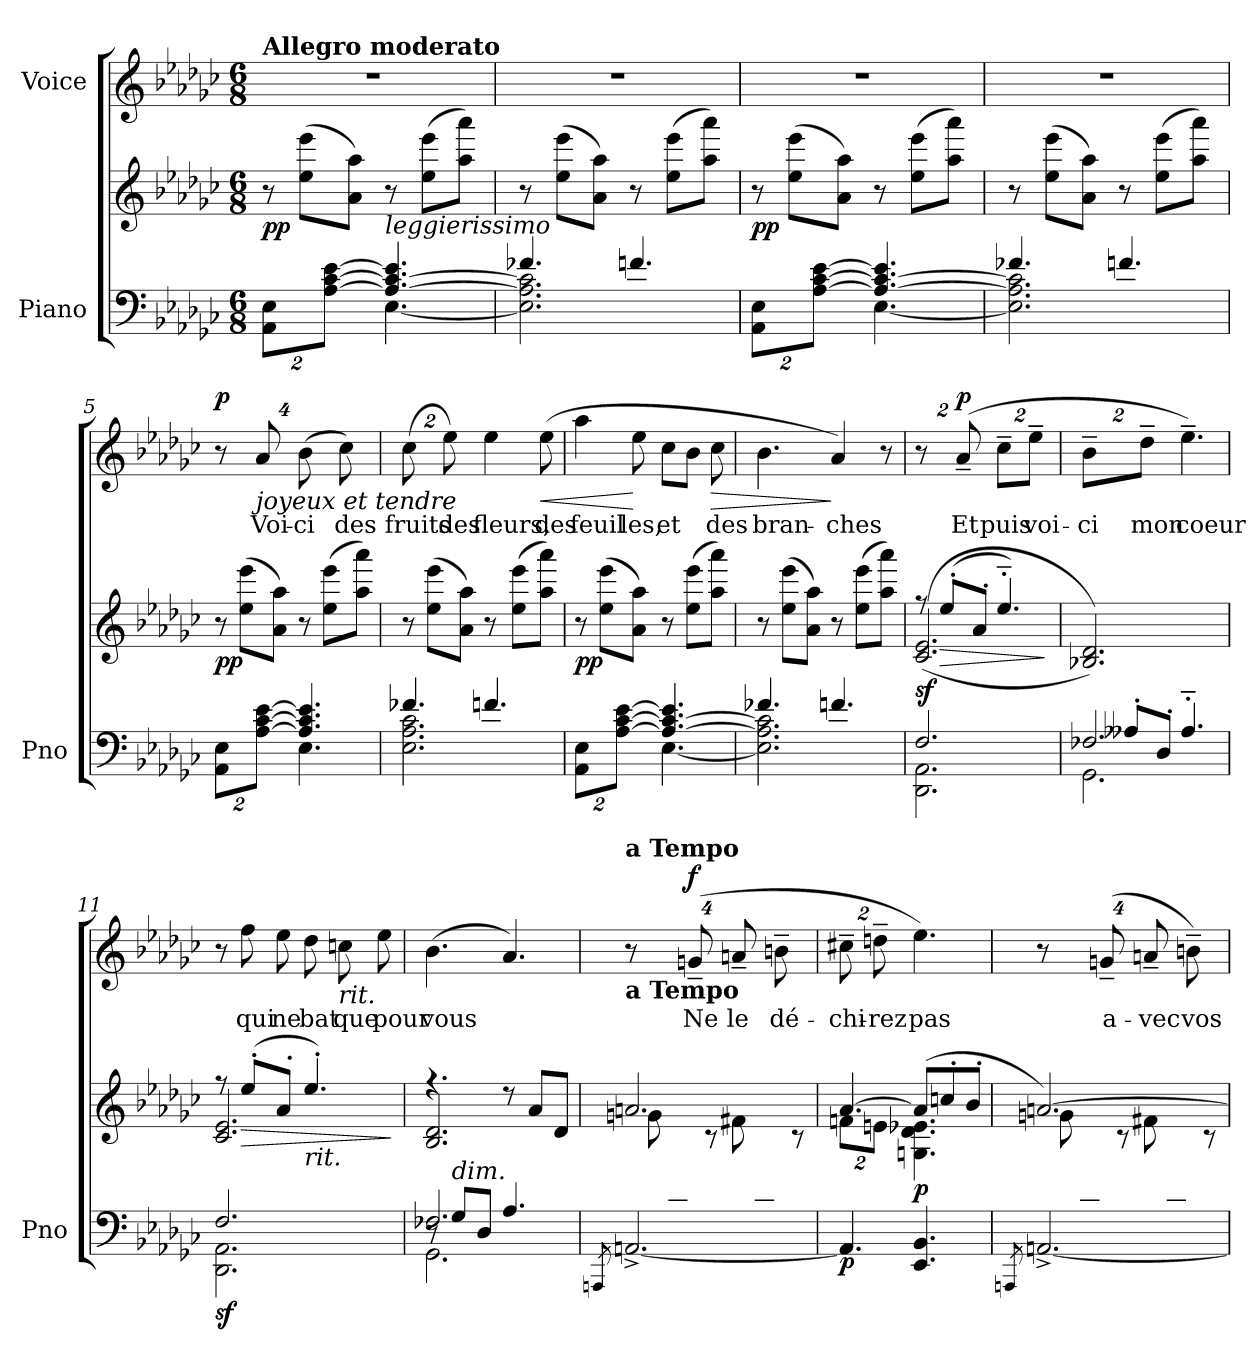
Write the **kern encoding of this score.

**kern	**kern	**dynam	**kern	**text	**dynam
*part2	*part2	*part2	*part1	*part1	*part1
*staff3	*staff2	*staff2/3	*staff1	*staff1	*staff1
*I"Piano	*	*	*I"Voice	*	*
*I'Pno	*	*	*	*	*
*clefF4	*clefG2	*	*clefG2	*	*
*k[b-e-a-d-g-c-]	*k[b-e-a-d-g-c-]	*	*k[b-e-a-d-g-c-]	*	*
*M6/8	*M6/8	*	*M6/8	*	*
*Xbrackettup	*	*	*	*	*
=1	=1	=1	=1	=1	=1
*^	*	*	*	*	*
!	!	!	!	!LO:TX:a:B:t=Allegro moderato	!	!
!	!	!	!LO:DY:b	!	!	!
16%3AA-\ 16%3E-\L	4.ryy	8r	pp	2.r	.	.
.	.	(8ee-\ 8eee-\L	.	.	.	.
[16%3A-\ [16%3c-\ [16%3e-\J	.	.	.	.	.	.
.	.	8a-\ 8aa-\J)	.	.	.	.
!	!	!LO:TX:b:i:t=leggierissimo	!	!	!	!
4.A-/_ 4.c-/_ 4.e-/]	[4.E-\	8r	.	.	.	.
.	.	(8ee-\ 8eee-\L	.	.	.	.
.	.	8aa-\ 8aaa-\J)	.	.	.	.
=2	=2	=2	=2	=2	=2	=2
4.f-X/	2.E-\] 2.A-\] 2.c-\]	8r	.	2.r	.	.
.	.	(8ee-\ 8eee-\L	.	.	.	.
.	.	8a-\ 8aa-\J)	.	.	.	.
4.fn/	.	8r	.	.	.	.
.	.	(8ee-\ 8eee-\L	.	.	.	.
.	.	8aa-\ 8aaa-\J)	.	.	.	.
=3	=3	=3	=3	=3	=3	=3
!	!	!	!LO:DY:b	!	!	!
16%3AA-\ 16%3E-\L	4.ryy	8r	pp	2.r	.	.
.	.	(8ee-\ 8eee-\L	.	.	.	.
[16%3A-\ [16%3c-\ [16%3e-\J	.	.	.	.	.	.
.	.	8a-\ 8aa-\J)	.	.	.	.
4.A-/_ 4.c-/_ 4.e-/]	[4.E-\	8r	.	.	.	.
.	.	(8ee-\ 8eee-\L	.	.	.	.
.	.	8aa-\ 8aaa-\J)	.	.	.	.
=4	=4	=4	=4	=4	=4	=4
4.f-X/	2.E-\] 2.A-\] 2.c-\]	8r	.	2.r	.	.
.	.	(8ee-\ 8eee-\L	.	.	.	.
.	.	8a-\ 8aa-\J)	.	.	.	.
4.fn/	.	8r	.	.	.	.
.	.	(8ee-\ 8eee-\L	.	.	.	.
.	.	8aa-\ 8aaa-\J)	.	.	.	.
!!LO:LB:g=z
=5	=5	=5	=5	=5	=5	=5
*	*	*	*	*Xbrackettup	*	*
!	!	!	!LO:DY:b	!	!	!LO:DY:b
16%3AA-\ 16%3E-\L	4.ryy	8r	pp	16%3r	.	p
.	.	(8ee-\ 8eee-\L	.	.	.	.
!	!	!	!	!LO:TX:b:i:t=joyeux et tendre	!	!
!	!	!	!	!	!LO:LY:b	!
[16%3A-\ [16%3c-\ [16%3e-\J	.	.	.	16%3a-/	Voi-	.
.	.	8a-\ 8aa-\J)	.	.	.	.
!	!	!	!	!	!LO:LY:b	!
4.A-/] 4.c-/] 4.e-/]	4.E-\	8r	.	(16%3b-\	-ci	.
.	.	(8ee-\ 8eee-\L	.	.	.	.
!	!	!	!	!	!LO:LY:b	!
.	.	.	.	16%3cc-\)	des	.
.	.	8aa-\ 8aaa-\J)	.	.	.	.
=6	=6	=6	=6	=6	=6	=6
!	!	!	!	!	!LO:LY:b	!
4.f-X/	2.E-\ 2.A-\ 2.c-\	8r	.	(16%3cc-\	fruits	.
.	.	(8ee-\ 8eee-\L	.	.	.	.
!	!	!	!	!	!LO:LY:b	!
.	.	.	.	16%3ee-\)	des	.
.	.	8a-\ 8aa-\J)	.	.	.	.
!	!	!	!	!	!LO:LY:b	!
4.fn/	.	8r	.	4ee-\	fleurs,	.
.	.	(8ee-\ 8eee-\L	.	.	.	.
!	!	!	!	!	!LO:LY:b	!LO:HP:b
.	.	8aa-\ 8aaa-\J)	.	(8ee-\	des	<
=7	=7	=7	=7	=7	=7	=7
!	!	!	!LO:DY:b	!	!LO:LY:b	!
16%3AA-\ 16%3E-\L	4.ryy	8r	pp	4aa-\	feuil-	.
.	.	(8ee-\ 8eee-\L	.	.	.	.
[16%3A-\ [16%3c-\ [16%3e-\J	.	.	.	.	.	.
!	!	!	!	!	!LO:LY:b	!
.	.	8a-\ 8aa-\J)	.	8ee-\	-les,	[
!	!	!	!	!	!LO:LY:b	!
4.A-/_ 4.c-/_ 4.e-/]	[4.E-\	8r	.	8cc-\L	et	.
.	.	(8ee-\ 8eee-\L	.	8b-\J	.	.
!	!	!	!	!	!LO:LY:b	!LO:HP:b
.	.	8aa-\ 8aaa-\J)	.	8cc-\	des	>
=8	=8	=8	=8	=8	=8	=8
!	!	!	!	!	!LO:LY:b	!
4.f-X/	2.E-\] 2.A-\] 2.c-\]	8r	.	4.b-\	bran-	.
.	.	(8ee-\ 8eee-\L	.	.	.	.
.	.	8a-\ 8aa-\J)	.	.	.	.
!	!	!	!	!	!LO:LY:b	!
4.fn/	.	8r	.	4a-/)	-ches	]
.	.	(8ee-\ 8eee-\L	.	.	.	.
.	.	8aa-\ 8aaa-\J)	.	8r	.	.
=9	=9	=9	=9	=9	=9	=9
*	*	*^	*	*	*	*
!	!	!	!	!LO:DY:b	!	!	!
2.F/	2.DD-\ 2.AA-\	8r	((2.c-/ 2.e-/	sf	16%3r	.	.
!	!	!	!	!LO:HP:b	!	!	!
.	.	(8ee-'/L	.	>	.	.	.
!	!	!	!	!	!	!LO:LY:b	!LO:DY:b
.	.	.	.	.	(16%3a-~>/	Et	p
.	.	8a-'/J	.	.	.	.	.
!	!	!	!	!	!	!LO:LY:b	!
.	.	4.ee-'~/)	.	.	16%3cc-~\L	puis	.
!	!	!	!	!	!	!LO:LY:b	!
.	.	.	.	.	16%3ee-~\J	voi-	.
*v	*v	*	*	*	*	*	*
*	*v	*v	*	*	*	*
.	.	]	.	.	.
!!LO:LB:g=z
=10	=10	=10	=10	=10	=10
*^	*	*	*	*	*
*	*^	*	*	*	*	*
!	!	!	!	!	!	!LO:LY:b	!
2.F-X/	2.GG-\	8ryy	2.B-X/ 2.d-/))	.	16%3b-~\L	-ci	.
.	.	8A--X'/L	.	.	.	.	.
!	!	!	!	!	!	!LO:LY:b	!
.	.	.	.	.	16%3dd-~\J	mon	.
.	.	8D-'/J	.	.	.	.	.
!	!	!	!	!	!	!LO:LY:b	!
.	.	4.A--'~/	.	.	4.ee-~\)	coeur	.
!!LO:PB:g=z
=11	=11	=11	=11	=11	=11	=11	=11
*	*	*	*^	*	*	*	*
!	!	!	!	!	!LO:DY:b=2	!	!	!
*	*v	*v	*	*	*	*	*	*
2.F/	2.DD-\ 2.AA-\	8r	2.c-/ 2.e-/	sf	8r	.	.
!	!	!	!	!LO:HP:b	!	!LO:LY:b	!
.	.	(8ee-'>/L	.	>	8ff\	qui	.
!	!	!	!	!	!	!LO:LY:b	!
.	.	8a-'>/J	.	.	8ee-\	ne	.
!	!	!LO:TX:b:i:t=rit.	!	!	!	!	!
!	!	!	!	!	!	!LO:LY:b	!
.	.	4.ee-'>/)	.	.	8dd-\	bat	.
!	!	!	!	!	!LO:TX:b:i:t=rit.	!	!
!	!	!	!	!	!	!LO:LY:b	!
.	.	.	.	.	8ccn\	que	.
!	!	!	!	!	!	!LO:LY:b	!
.	.	.	.	.	8ee-\	pour	.
*v	*v	*	*	*	*	*	*
*	*v	*v	*	*	*	*
.	.	]	.	.	.
=12	=12	=12	=12	=12	=12
*^	*^	*	*	*	*
*	*^	*	*	*	*	*	*
!	!	!	!	!	!	!	!LO:LY:b	!
8r	2.F-X/	2.GG-\	4.r	2.B-/ 2.d-/	.	(4.b-\	vous	.
!LO:TX:a:i:t=dim.	!	!	!	!	!	!	!	!
8G-/L	.	.	.	.	.	.	.	.
8D-/J	.	.	.	.	.	.	.	.
4.A-/	.	.	8r	.	.	4.a-/)	.	.
.	.	.	8a-/L	.	.	.	.	.
.	.	.	8d-/J	.	.	.	.	.
*	*v	*v	*	*	*	*	*	*
=13	=13	=13	=13	=13	=13	=13	=13
.	8qAAAn/	.	.	.	.	.	.
!	!	!	!	!	!LO:TX:b:B:t=a Tempo	!	!
!	!	!	!	!	!LO:TX:a:B:t=a Tempo	!	!
!	!	!	!	!LO:DY:b	!	!	!
!	!	!	!	!LO:DY:n=1:b	!	!	!
8ryy	[2.AAn^/	2.an/	(8gn\L	pp sf	16%3r	.	.
8Gn/ 8An/ 8c#X/J)	.	.	8ryy	.	.	.	.
!	!	!	!	!	!	!LO:LY:b	!LO:DY:b
.	.	.	.	.	(16%3gn~>/	Ne	f
4ryy	.	.	8r	.	.	.	.
!	!	!	!	!	!	!LO:LY:b	!
.	.	.	(8f#X\L	.	16%3an~>/	le	.
8G/ 8A/ 8c#/J)	.	.	8ryy	.	.	.	.
!	!	!	!	!	!	!LO:LY:b	!
.	.	.	.	.	16%3bn~\	dé-	.
8ryy	.	.	8r	.	.	.	.
*v	*v	*	*	*	*	*	*
=14	=14	=14	=14	=14	=14	=14
*	*	*Xbrackettup	*	*	*	*
!	!	!	!LO:DY:b=2	!	!LO:LY:b	!
4.AA/]	[4.a-/	16%3fn\L	p	16%3cc#X~\	-chi-	.
!	!	!	!	!	!LO:LY:b	!
.	.	16%3en\J	.	16%3ddn~\	-rez	.
!	!	!	!LO:DY:b	!	!LO:LY:b	!
4.EE-/ 4.BB-/	(8a-/L]	4.Gn\ 4.d-\ 4.e-X\	p	4.ee-\)	pas	.
.	8ccn'>/	.	.	.	.	.
.	8b-'>/J	.	.	.	.	.
=15	=15	=15	=15	=15	=15	=15
*^	*	*	*	*	*	*
.	8qAAAn/	.	.	.	.	.	.
!	!	!	!	!LO:DY:b	!	!	!
!	!	!	!	!LO:DY:n=1:b	!	!	!
8ryy	[2.AAn^/	[2.an/)	(8gn\L	pp sf	16%3r	.	.
8Gn/ 8An/ 8c#X/J)	.	.	8ryy	.	.	.	.
!	!	!	!	!	!	!LO:LY:b	!
.	.	.	.	.	(16%3gn~>/	a-	.
4ryy	.	.	8r	.	.	.	.
!	!	!	!	!	!	!LO:LY:b	!
.	.	.	(8f#X\L	.	16%3an~>/	-vec	.
8G/ 8A/ 8c#/J)	.	.	8ryy	.	.	.	.
!	!	!	!	!	!	!LO:LY:b	!
.	.	.	.	.	16%3bn~\)	vos	.
8ryy	.	.	8r	.	.	.	.
*v	*v	*	*	*	*	*	*
*	*v	*v	*	*	*	*
=	=	=	=	=	=
*-	*-	*-	*-	*-	*-
